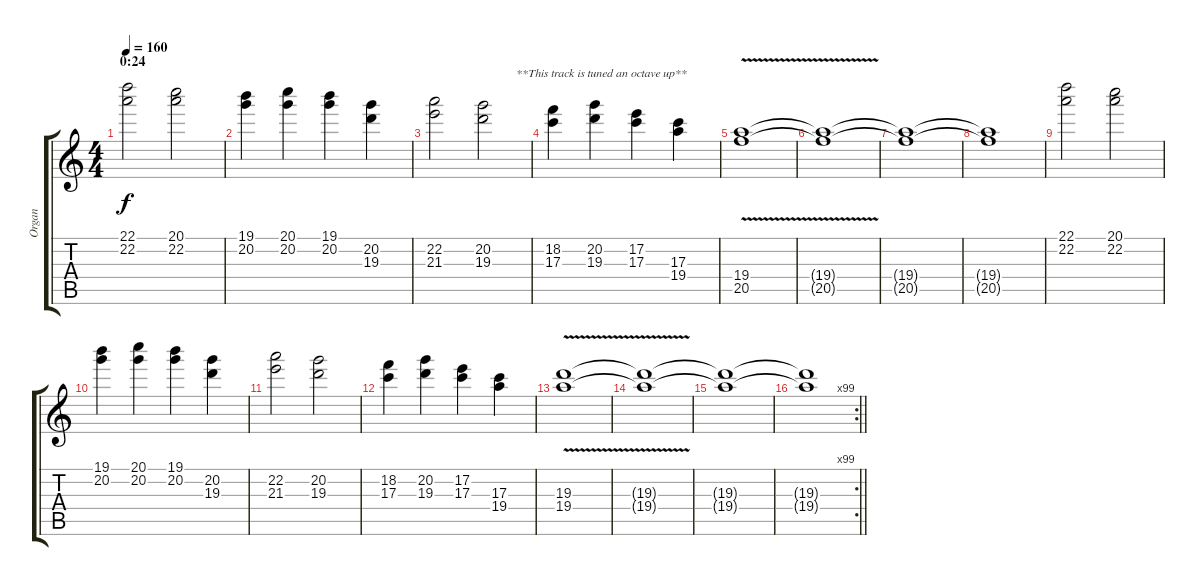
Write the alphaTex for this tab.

\track ("Organ" "Organ") {instrument percussiveorgan}
\staff {score tabs}
\tuning (E5 B4 G4 D4 A3 E3) {hide}
\ts (4 4)
\section ("" "0:24")
\tempo 160
\clef g2
\ks c
(22.1 22.2).2{dy f} (20.1 22.2).2 |
(19.1 20.2).4 (20.1 20.2).4 (19.1 20.2).4 (20.2 19.3).4 |
(22.2 21.3).2 (20.2 19.3).2{txt "           **This track is tuned an octave up**"} |
(18.2 17.3).4 (20.2 19.3).4 (17.2 17.3).4 (17.3 19.4).4 |
(19.4{v} 20.5{v}).1 |
(19.4{t} 20.5{t}).1 |
(19.4{t} 20.5{t}).1 |
(19.4{t} 20.5{t}).1 |
(22.1 22.2).2 (20.1 22.2).2 |
(19.1 20.2).4 (20.1 20.2).4 (19.1 20.2).4 (20.2 19.3).4 |
(22.2 21.3).2 (20.2 19.3).2 |
(18.2 17.3).4 (20.2 19.3).4 (17.2 17.3).4 (17.3 19.4).4 |
(19.3{v} 19.4{v}).1 |
(19.3{t} 19.4{t}).1 |
(19.3{t} 19.4{t}).1 |
\rc 99
\barLineRight lightlight
(19.3{t} 19.4{t}).1
